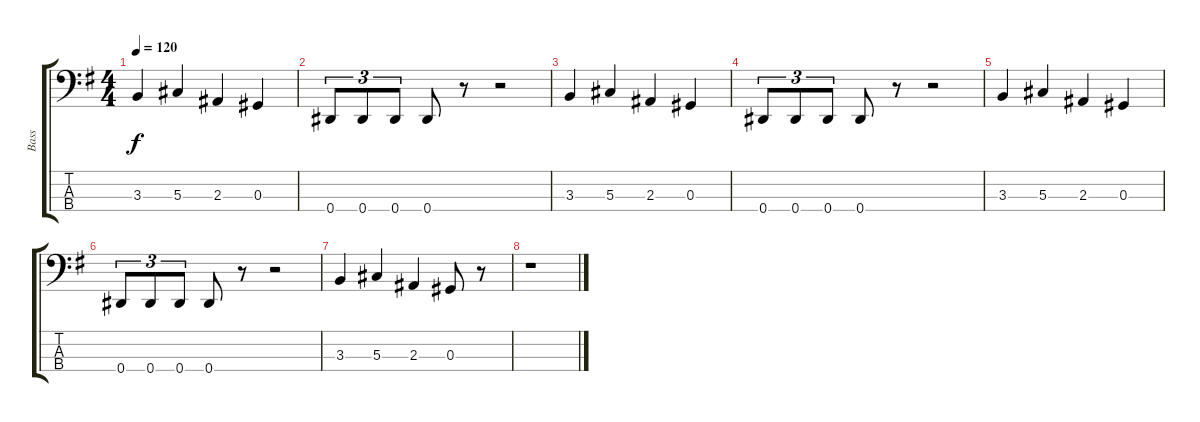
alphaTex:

\track ("Bass" "Bass") {instrument electricbassfinger}
\staff {score tabs}
\tuning (Gb2 Db2 Ab1 Eb1) {hide}
\ts (4 4)
\tempo 120
\clef f4
\ks g
3.3.4{dy f} 5.3.4 2.3.4 0.3.4 |
0.4.8{tu (3 2)} 0.4.8{tu (3 2)} 0.4.8{tu (3 2)} 0.4.8 r.8 r.2 |
3.3.4 5.3.4 2.3.4 0.3.4 |
0.4.8{tu (3 2)} 0.4.8{tu (3 2)} 0.4.8{tu (3 2)} 0.4.8 r.8 r.2 |
3.3.4 5.3.4 2.3.4 0.3.4 |
0.4.8{tu (3 2)} 0.4.8{tu (3 2)} 0.4.8{tu (3 2)} 0.4.8 r.8 r.2 |
3.3.4 5.3.4 2.3.4 0.3.8 r.8 |
r.1
